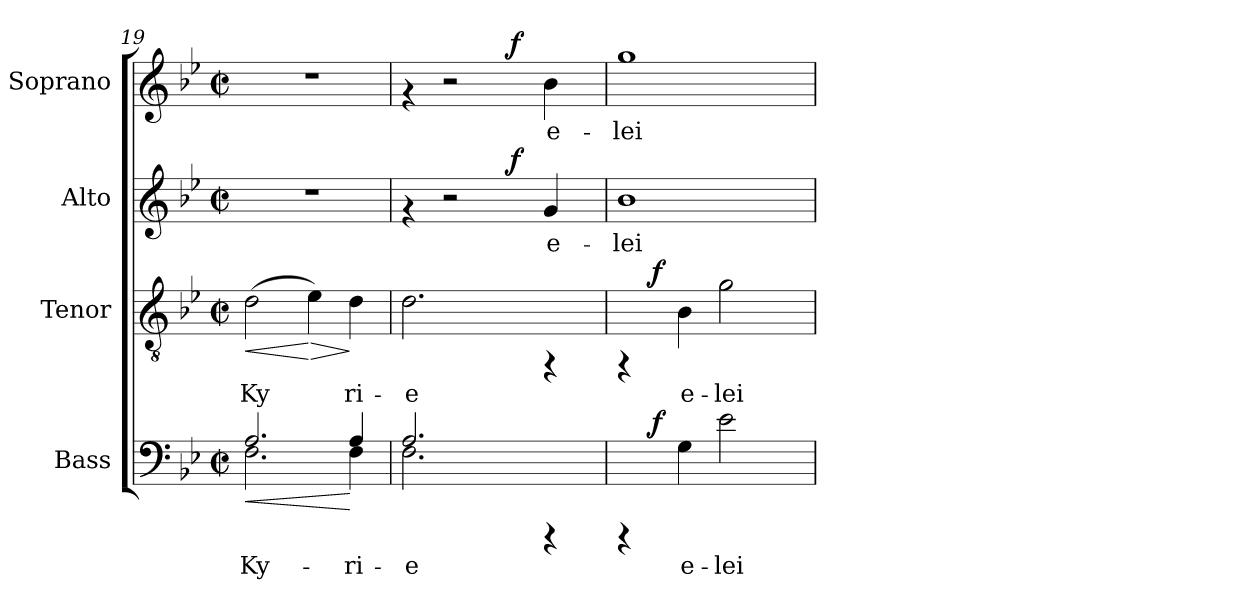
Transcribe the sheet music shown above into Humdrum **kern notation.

**kern	**text	**dynam	**kern	**text	**dynam	**kern	**text	**dynam	**kern	**text	**dynam
*part4	*part4	*part4	*part3	*part3	*part3	*part2	*part2	*part2	*part1	*part1	*part1
*staff4	*staff4	*staff4	*staff3	*staff3	*staff3	*staff2	*staff2	*staff2	*staff1	*staff1	*staff1
*I"Bass	*	*	*I"Tenor	*	*	*I"Alto	*	*	*I"Soprano	*	*
*I'B.	*	*	*I'T.	*	*	*I'A.	*	*	*I'S.	*	*
*clefF4	*	*	*clefGv2	*	*	*clefG2	*	*	*clefG2	*	*
*k[b-e-]	*	*	*k[b-e-]	*	*	*k[b-e-]	*	*	*k[b-e-]	*	*
*B-:	*	*	*B-:	*	*	*B-:	*	*	*B-:	*	*
*M2/2	*	*	*M2/2	*	*	*M2/2	*	*	*M2/2	*	*
*met(c|)	*	*	*met(c|)	*	*	*met(c|)	*	*	*met(c|)	*	*
=19	=19	=19	=19	=19	=19	=19	=19	=19	=19	=19	=19
!	!LO:LY:b:cj	!LO:HP:b	!	!	!	!	!	!	!	!	!
*^	*	*	*	*	*	*	*	*	*	*	*
!	!	!	!LO:HP:n=1:b	!	!LO:LY:b:cj	!LO:HP:b	!	!	!	!	!	!
2.A/	2.F\	Ky-	< >	(>2d\	Ky	<	1r	.	.	1r	.	.
!	!	!	!	!	!LO:LY:b:cj	!LO:HP:n=1:b	!	!	!	!	!	!
.	.	.	.	4e-\)	.	[ >	.	.	.	.	.	.
!	!	!LO:LY:b:cj	!	!	!LO:LY:b:cj	!	!	!	!	!	!	!
4A/	4F\	-ri-	[ ]	4d\	ri-	]	.	.	.	.	.	.
=20	=20	=20	=20	=20	=20	=20	=20	=20	=20	=20	=20	=20
!	!	!LO:LY:b:cj	!	!	!LO:LY:b:cj	!	!	!	!	!	!	!
*	*	*	*	*	*	*	*^	*	*	*^	*	*
2.A/	2.F\	-e	.	2.d\	-e	.	4rf	2ryy	.	.	4rf	2ryy	.	.
.	.	.	.	.	.	.	2r	.	.	.	2r	.	.	.
.	.	.	.	.	.	.	.	16ryy	.	.	.	16ryy	.	.
.	.	.	.	.	.	.	.	64ryy	.	.	.	64ryy	.	.
!	!	!	!	!	!	!	!	!	!	!LO:DY:b	!	!	!	!LO:DY:b
.	.	.	.	.	.	.	.	4ryy	.	f	.	4ryy	.	f
!	!	!	!	!	!	!	!	!	!LO:LY:b:cj	!	!	!	!LO:LY:b:cj	!
4rCCC	4ryy	.	.	4rFF	.	.	4g/	.	e-	.	4b-\	.	e-	.
.	.	.	.	.	.	.	.	8ryy	.	.	.	8ryy	.	.
.	.	.	.	.	.	.	.	32.ryy	.	.	.	32.ryy	.	.
=21	=21	=21	=21	=21	=21	=21	=21	=21	=21	=21	=21	=21	=21	=21
!	!	!	!	!	!	!	!	!	!LO:LY:b:cj	!	!	!	!LO:LY:b:cj	!
*	*	*	*	*	*	*	*v	*v	*	*	*	*	*	*
*	*	*	*	*^	*	*	*	*	*	*v	*v	*	*
4rCCC	8ryy	.	.	4rFF	8ryy	.	.	1b-	-lei-	.	1gg	-lei-	.
.	64ryy	.	.	.	64ryy	.	.	.	.	.	.	.	.
!	!	!	!LO:DY:b	!	!	!	!LO:DY:b	!	!	!	!	!	!
.	2ryy	.	f	.	2ryy	.	f	.	.	.	.	.	.
!	!	!LO:LY:b:cj	!	!	!	!LO:LY:b:cj	!	!	!	!	!	!	!
4G\	.	e-	.	4B-\	.	e-	.	.	.	.	.	.	.
!	!	!LO:LY:b:cj	!	!	!	!LO:LY:b:cj	!	!	!	!	!	!	!
2e-\	.	-lei-	.	2g\	.	-lei-	.	.	.	.	.	.	.
.	4ryy	.	.	.	4ryy	.	.	.	.	.	.	.	.
.	16..ryy	.	.	.	16..ryy	.	.	.	.	.	.	.	.
*v	*v	*	*	*	*	*	*	*	*	*	*	*	*
*	*	*	*v	*v	*	*	*	*	*	*	*	*
=	=	=	=	=	=	=	=	=	=	=	=
*-	*-	*-	*-	*-	*-	*-	*-	*-	*-	*-	*-
